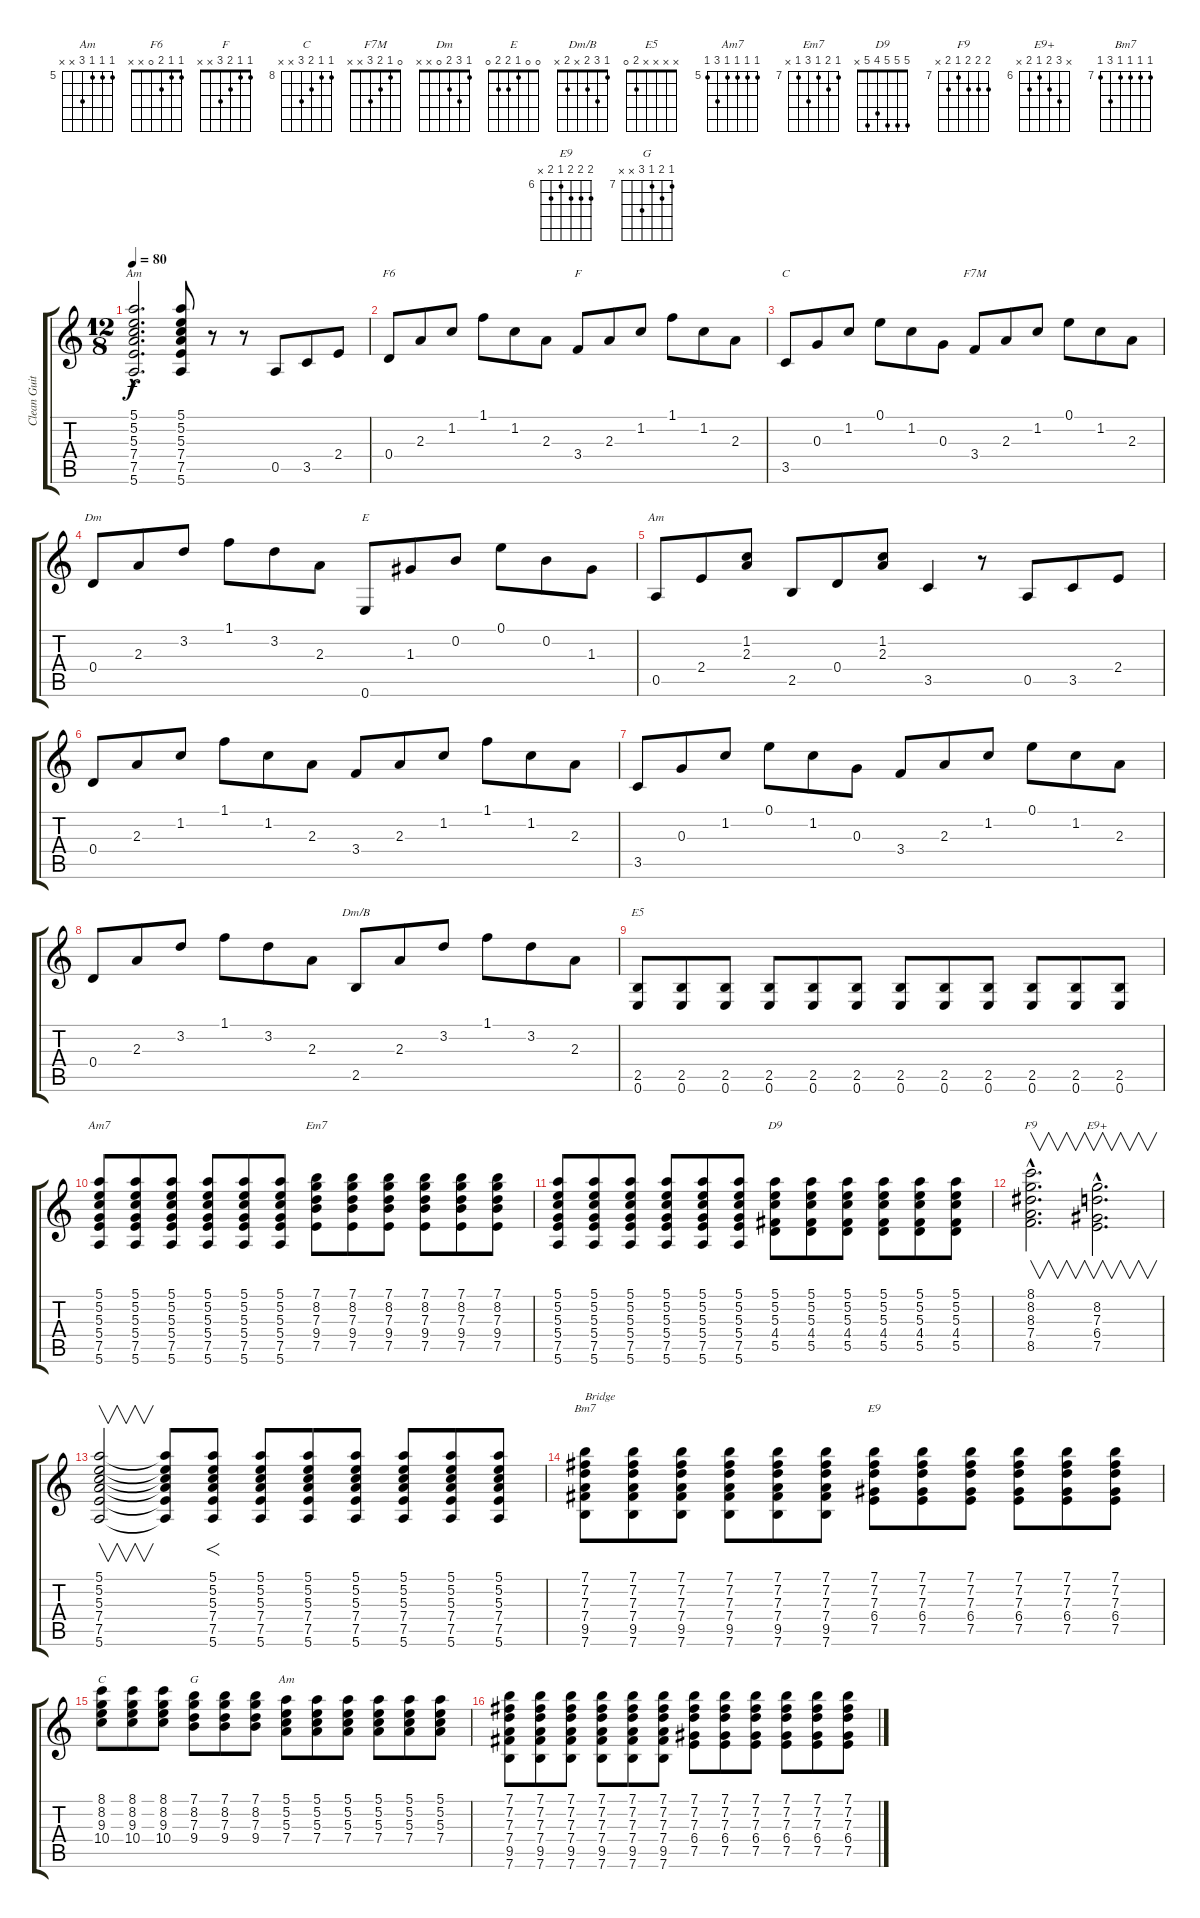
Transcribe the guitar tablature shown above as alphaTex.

\track ("Clean Guitar" "Clean Guit") {instrument electricguitarclean}
\staff {score tabs}
\tuning (E4 B3 G3 D3 A2 E2) {hide}
\chord ("Am" 5 5 5 7 7 5) {firstfret 5}
\chord ("F6" 1 1 2 0 x x)
\chord ("F" 1 1 2 3 x x)
\chord ("C" 0 1 0 2 3 x)
\chord ("F7M" 0 1 2 3 x x)
\chord ("Dm" 1 3 2 0 x x)
\chord ("E" 0 0 1 2 2 0)
\chord ("Am" 0 1 2 2 0 x)
\chord ("Dm/B" 1 3 2 x 2 x)
\chord ("E5" x x x x 2 0)
\chord ("Am7" 5 5 5 5 7 5) {firstfret 5}
\chord ("Em7" 7 8 7 9 7 x) {firstfret 7}
\chord ("D9" 5 5 5 4 5 x)
\chord ("F9" 8 8 8 7 8 x) {firstfret 7}
\chord ("E9+" x 8 7 6 7 x) {firstfret 6}
\chord ("Bm7" 7 7 7 7 9 7) {firstfret 7}
\chord ("E9" 7 7 7 6 7 x) {firstfret 6}
\chord ("C" 8 8 9 10 x x) {firstfret 8}
\chord ("G" 7 8 7 9 x x) {firstfret 7}
\chord ("Am" 5 5 5 7 x x) {firstfret 5}
\ts (12 8)
\tempo 80
\clef g2
\ks c
(5.1{hac} 5.2{hac} 5.3{hac} 7.4{hac} 7.5{hac} 5.6{hac}).2{d ch "Am" dy f} (5.1 5.2 5.3 7.4 7.5 5.6).8 r.8 r.8 0.5.8 3.5.8 2.4.8 |
0.4.8{ch "F6"} 2.3.8 1.2.8 1.1.8 1.2.8 2.3.8 3.4.8{ch "F"} 2.3.8 1.2.8 1.1.8 1.2.8 2.3.8 |
3.5.8{ch "C"} 0.3.8 1.2.8 0.1.8 1.2.8 0.3.8 3.4.8{ch "F7M"} 2.3.8 1.2.8 0.1.8 1.2.8 2.3.8 |
0.4.8{ch "Dm"} 2.3.8 3.2.8 1.1.8 3.2.8 2.3.8 0.6.8{ch "E"} 1.3.8 0.2.8 0.1.8 0.2.8 1.3.8 |
0.5.8{ch "Am"} 2.4.8 (1.2 2.3).8 2.5.8 0.4.8 (1.2 2.3).8 3.5.4 r.8 0.5.8 3.5.8 2.4.8 |
0.4.8 2.3.8 1.2.8 1.1.8 1.2.8 2.3.8 3.4.8 2.3.8 1.2.8 1.1.8 1.2.8 2.3.8 |
3.5.8 0.3.8 1.2.8 0.1.8 1.2.8 0.3.8 3.4.8 2.3.8 1.2.8 0.1.8 1.2.8 2.3.8 |
0.4.8 2.3.8 3.2.8 1.1.8 3.2.8 2.3.8 2.5.8{ch "Dm/B"} 2.3.8 3.2.8 1.1.8 3.2.8 2.3.8 |
(2.5 0.6).8{ch "E5"} (2.5 0.6).8 (2.5 0.6).8 (2.5 0.6).8 (2.5 0.6).8 (2.5 0.6).8 (2.5 0.6).8 (2.5 0.6).8 (2.5 0.6).8 (2.5 0.6).8 (2.5 0.6).8 (2.5 0.6).8 |
(5.1 5.2 5.3 5.4 7.5 5.6).8{ch "Am7"} (5.1 5.2 5.3 5.4 7.5 5.6).8 (5.1 5.2 5.3 5.4 7.5 5.6).8 (5.1 5.2 5.3 5.4 7.5 5.6).8 (5.1 5.2 5.3 5.4 7.5 5.6).8 (5.1 5.2 5.3 5.4 7.5 5.6).8 (7.1 8.2 7.3 9.4 7.5).8{ch "Em7"} (7.1 8.2 7.3 9.4 7.5).8 (7.1 8.2 7.3 9.4 7.5).8 (7.1 8.2 7.3 9.4 7.5).8 (7.1 8.2 7.3 9.4 7.5).8 (7.1 8.2 7.3 9.4 7.5).8 |
(5.1 5.2 5.3 5.4 7.5 5.6).8 (5.1 5.2 5.3 5.4 7.5 5.6).8 (5.1 5.2 5.3 5.4 7.5 5.6).8 (5.1 5.2 5.3 5.4 7.5 5.6).8 (5.1 5.2 5.3 5.4 7.5 5.6).8 (5.1 5.2 5.3 5.4 7.5 5.6).8 (5.1 5.2 5.3 4.4 5.5).8{ch "D9"} (5.1 5.2 5.3 4.4 5.5).8 (5.1 5.2 5.3 4.4 5.5).8 (5.1 5.2 5.3 4.4 5.5).8 (5.1 5.2 5.3 4.4 5.5).8 (5.1 5.2 5.3 4.4 5.5).8 |
(8.1{hac} 8.2{hac} 8.3{hac} 7.4{hac} 8.5{hac}).2{v d ch "F9"} (8.2{hac} 7.3{hac} 6.4{hac} 7.5{hac}).2{v d ch "E9+"} |
(5.1 5.2 5.3 7.4 7.5 5.6).2{v} (5.1{t} 5.2{t} 5.3{t} 7.4{t} 7.5{t} 5.6{t}).8 (5.1 5.2 5.3 7.4 7.5 5.6).8{f} (5.1 5.2 5.3 7.4 7.5 5.6).8 (5.1 5.2 5.3 7.4 7.5 5.6).8 (5.1 5.2 5.3 7.4 7.5 5.6).8 (5.1 5.2 5.3 7.4 7.5 5.6).8 (5.1 5.2 5.3 7.4 7.5 5.6).8 (5.1 5.2 5.3 7.4 7.5 5.6).8 |
(7.1 7.2 7.3 7.4 9.5 7.6).8{ch "Bm7" txt "Bridge"} (7.1 7.2 7.3 7.4 9.5 7.6).8 (7.1 7.2 7.3 7.4 9.5 7.6).8 (7.1 7.2 7.3 7.4 9.5 7.6).8 (7.1 7.2 7.3 7.4 9.5 7.6).8 (7.1 7.2 7.3 7.4 9.5 7.6).8 (7.1 7.2 7.3 6.4 7.5).8{ch "E9"} (7.1 7.2 7.3 6.4 7.5).8 (7.1 7.2 7.3 6.4 7.5).8 (7.1 7.2 7.3 6.4 7.5).8 (7.1 7.2 7.3 6.4 7.5).8 (7.1 7.2 7.3 6.4 7.5).8 |
(8.1 8.2 9.3 10.4).8{ch "C"} (8.1 8.2 9.3 10.4).8 (8.1 8.2 9.3 10.4).8 (7.1 8.2 7.3 9.4).8{ch "G"} (7.1 8.2 7.3 9.4).8 (7.1 8.2 7.3 9.4).8 (5.1 5.2 5.3 7.4).8{ch "Am"} (5.1 5.2 5.3 7.4).8 (5.1 5.2 5.3 7.4).8 (5.1 5.2 5.3 7.4).8 (5.1 5.2 5.3 7.4).8 (5.1 5.2 5.3 7.4).8 |
(7.1 7.2 7.3 7.4 9.5 7.6).8 (7.1 7.2 7.3 7.4 9.5 7.6).8 (7.1 7.2 7.3 7.4 9.5 7.6).8 (7.1 7.2 7.3 7.4 9.5 7.6).8 (7.1 7.2 7.3 7.4 9.5 7.6).8 (7.1 7.2 7.3 7.4 9.5 7.6).8 (7.1 7.2 7.3 6.4 7.5).8 (7.1 7.2 7.3 6.4 7.5).8 (7.1 7.2 7.3 6.4 7.5).8 (7.1 7.2 7.3 6.4 7.5).8 (7.1 7.2 7.3 6.4 7.5).8 (7.1 7.2 7.3 6.4 7.5).8
